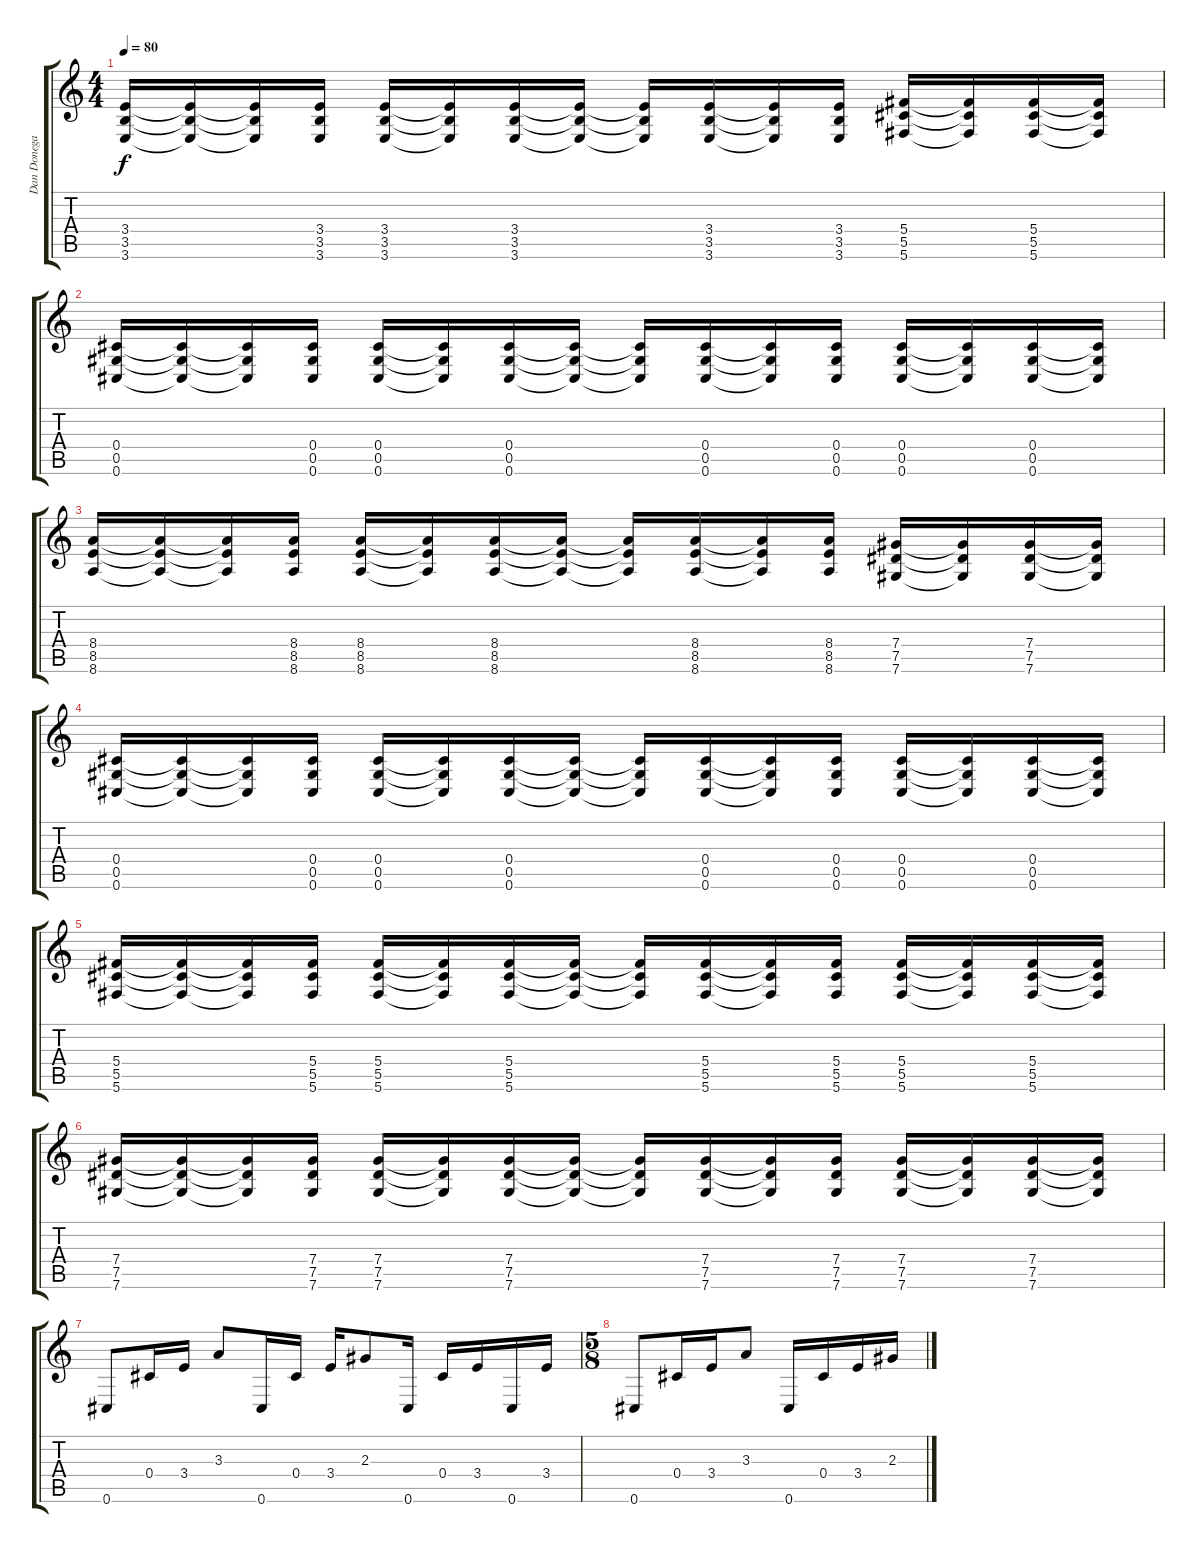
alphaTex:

\track ("Dan Donegan (Guitar)" "Dan Donega") {instrument distortionguitar}
\staff {score tabs}
\tuning (Eb4 Bb3 Gb3 Db3 Ab2 Db2) {hide}
\ts (4 4)
\tempo 80
\clef g2
\ks c
(3.4 3.5 3.6).16{dy f} (3.4{t} 3.5{t} 3.6{t}).16 (3.4{t} 3.5{t} 3.6{t}).16 (3.4 3.5 3.6).16 (3.4 3.5 3.6).16 (3.4{t} 3.5{t} 3.6{t}).16 (3.4 3.5 3.6).16 (3.4{t} 3.5{t} 3.6{t}).16 (3.4{t} 3.5{t} 3.6{t}).16 (3.4 3.5 3.6).16 (3.4{t} 3.5{t} 3.6{t}).16 (3.4 3.5 3.6).16 (5.4 5.5 5.6).16 (5.4{t} 5.5{t} 5.6{t}).16 (5.4 5.5 5.6).16 (5.4{t} 5.5{t} 5.6{t}).16 |
(0.4 0.5 0.6).16 (0.4{t} 0.5{t} 0.6{t}).16 (0.4{t} 0.5{t} 0.6{t}).16 (0.4 0.5 0.6).16 (0.4 0.5 0.6).16 (0.4{t} 0.5{t} 0.6{t}).16 (0.4 0.5 0.6).16 (0.4{t} 0.5{t} 0.6{t}).16 (0.4{t} 0.5{t} 0.6{t}).16 (0.4 0.5 0.6).16 (0.4{t} 0.5{t} 0.6{t}).16 (0.4 0.5 0.6).16 (0.4 0.5 0.6).16 (0.4{t} 0.5{t} 0.6{t}).16 (0.4 0.5 0.6).16 (0.4{t} 0.5{t} 0.6{t}).16 |
(8.4 8.5 8.6).16 (8.4{t} 8.5{t} 8.6{t}).16 (8.4{t} 8.5{t} 8.6{t}).16 (8.4 8.5 8.6).16 (8.4 8.5 8.6).16 (8.4{t} 8.5{t} 8.6{t}).16 (8.4 8.5 8.6).16 (8.4{t} 8.5{t} 8.6{t}).16 (8.4{t} 8.5{t} 8.6{t}).16 (8.4 8.5 8.6).16 (8.4{t} 8.5{t} 8.6{t}).16 (8.4 8.5 8.6).16 (7.4 7.5 7.6).16 (7.4{t} 7.5{t} 7.6{t}).16 (7.4 7.5 7.6).16 (7.4{t} 7.5{t} 7.6{t}).16 |
(0.4 0.5 0.6).16 (0.4{t} 0.5{t} 0.6{t}).16 (0.4{t} 0.5{t} 0.6{t}).16 (0.4 0.5 0.6).16 (0.4 0.5 0.6).16 (0.4{t} 0.5{t} 0.6{t}).16 (0.4 0.5 0.6).16 (0.4{t} 0.5{t} 0.6{t}).16 (0.4{t} 0.5{t} 0.6{t}).16 (0.4 0.5 0.6).16 (0.4{t} 0.5{t} 0.6{t}).16 (0.4 0.5 0.6).16 (0.4 0.5 0.6).16 (0.4{t} 0.5{t} 0.6{t}).16 (0.4 0.5 0.6).16 (0.4{t} 0.5{t} 0.6{t}).16 |
(5.4 5.5 5.6).16 (5.4{t} 5.5{t} 5.6{t}).16 (5.4{t} 5.5{t} 5.6{t}).16 (5.4 5.5 5.6).16 (5.4 5.5 5.6).16 (5.4{t} 5.5{t} 5.6{t}).16 (5.4 5.5 5.6).16 (5.4{t} 5.5{t} 5.6{t}).16 (5.4{t} 5.5{t} 5.6{t}).16 (5.4 5.5 5.6).16 (5.4{t} 5.5{t} 5.6{t}).16 (5.4 5.5 5.6).16 (5.4 5.5 5.6).16 (5.4{t} 5.5{t} 5.6{t}).16 (5.4 5.5 5.6).16 (5.4{t} 5.5{t} 5.6{t}).16 |
(7.4 7.5 7.6).16 (7.4{t} 7.5{t} 7.6{t}).16 (7.4{t} 7.5{t} 7.6{t}).16 (7.4 7.5 7.6).16 (7.4 7.5 7.6).16 (7.4{t} 7.5{t} 7.6{t}).16 (7.4 7.5 7.6).16 (7.4{t} 7.5{t} 7.6{t}).16 (7.4{t} 7.5{t} 7.6{t}).16 (7.4 7.5 7.6).16 (7.4{t} 7.5{t} 7.6{t}).16 (7.4 7.5 7.6).16 (7.4 7.5 7.6).16 (7.4{t} 7.5{t} 7.6{t}).16 (7.4 7.5 7.6).16 (7.4{t} 7.5{t} 7.6{t}).16 |
0.6.8 0.4.16 3.4.16 3.3.8 0.6.16 0.4.16 3.4.16 2.3.8 0.6.16 0.4.16 3.4.16 0.6.16 3.4.16 |
\ts (5 8)
0.6.8 0.4.16 3.4.16 3.3.8 0.6.16 0.4.16 3.4.16 2.3.16
